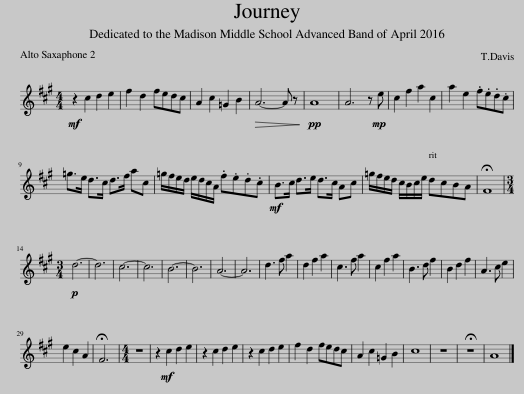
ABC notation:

X:1
L:1/8
M:4/4
I:linebreak $
K:none
V:1 treble transpose=-9
V:1
[K:A]!mf! z2 c2 d2 e2 | f2 d2 fedc | A2 c2 =G2 B2 |!>(! A6- A z!>)! |!pp! A8 | %5
 A6 z!mp! e | c2 f2 a2 c2 | a2 e2 .f.e.d.c |$ =g>e d>c d>f ac | =g/f/e/d/ e/d/c/A/ .f.e.d.c | %10
!mf! B>c d>e d>c Ac | =g/f/e/d/ c/B/c/e/ dcBA | !fermata!F8 |$[M:3/4]!p! d6- | d6 | %15
 c6- | c6 | B6- | B6 | A6- | %20
 A6 | d3 f a2 | d2 f2 a2 | c3 f a2 | c2 f2 a2 | %25
 B3 d f2 | B2 d2 f2 | A3 c e2 |$ e2 c2 A2 | !fermata!F6 | %30
[M:4/4] z8 | z2!mf! c2 d2 e2 | z2 c2 d2 e2 | z2 c2 d2 e2 | f2 d2 fedc | %35
 A2 c2 =G2 B2 | c8 | z8 | !fermata!z8 | A8 |] %40
